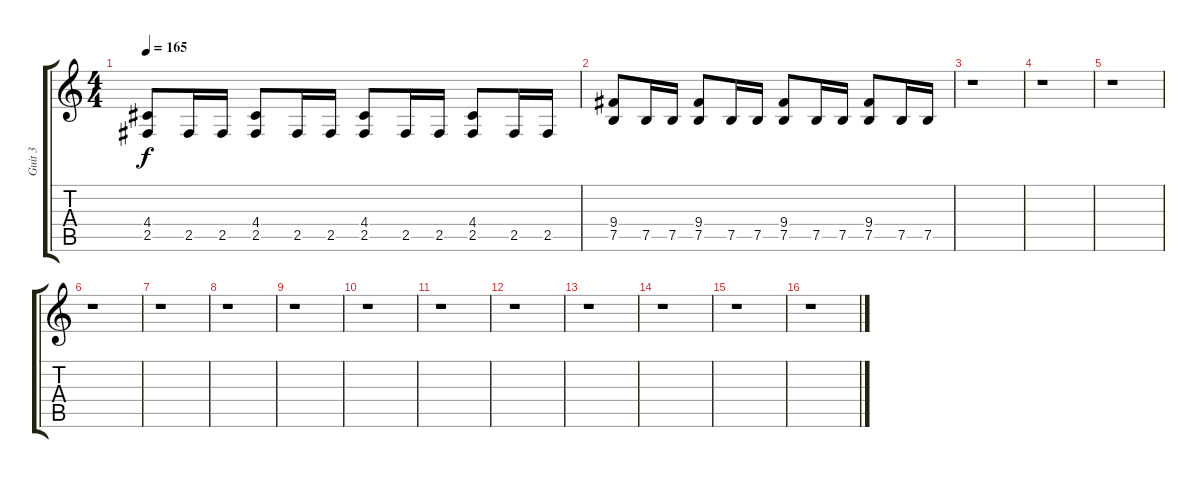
\track ("Guit 3" "Guit 3") {instrument distortionguitar}
\staff {score tabs}
\tuning (B3 Gb3 D3 A2 E2 B1) {hide}
\ts (4 4)
\tempo 165
\clef g2
\ks c
(4.4 2.5).8{dy f} 2.5.16 2.5.16 (4.4 2.5).8 2.5.16 2.5.16 (4.4 2.5).8 2.5.16 2.5.16 (4.4 2.5).8 2.5.16 2.5.16 |
(9.4 7.5).8 7.5.16 7.5.16 (9.4 7.5).8 7.5.16 7.5.16 (9.4 7.5).8 7.5.16 7.5.16 (9.4 7.5).8 7.5.16 7.5.16 |
r.1 |
r.1 |
r.1 |
r.1 |
r.1 |
r.1 |
r.1 |
r.1 |
r.1 |
r.1 |
r.1 |
r.1 |
r.1 |
r.1
